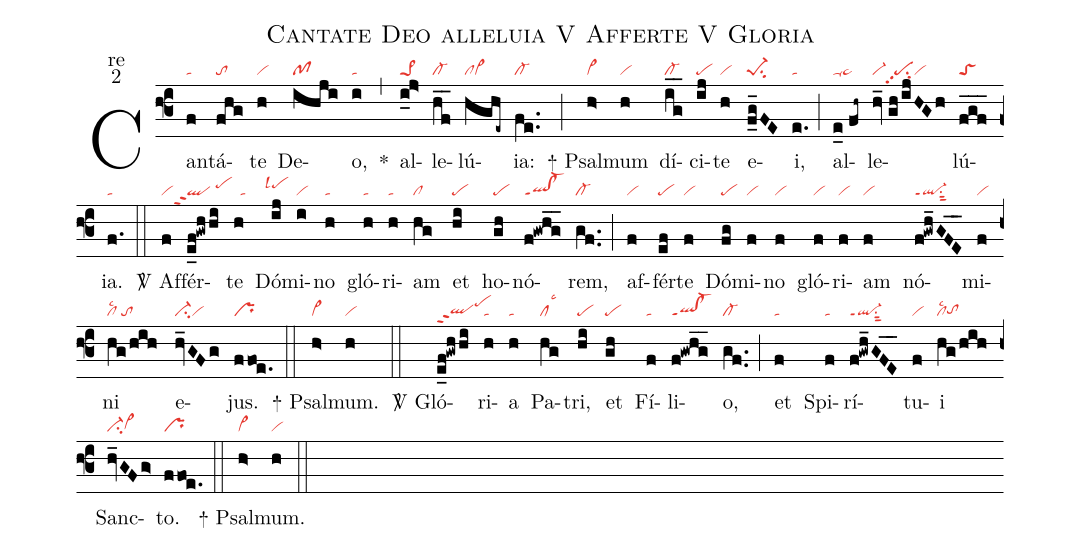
name:Cantate Deo alleluia V Afferte V Gloria;
office-part:re;
mode:2;
nabc-lines:1;
%%
(f3) Can(f|ta)tá(fhg|to)te(h|vi) De(ihji|pf)o,(i|ta) <sp>*</sp>(,)
al(i_j>|pe>1)le(hf__|cl-)lú(hghe~|clvi>)ia:(fe..|cl-) (;)
<sp>+</sp> Psal(h>|vi>)mum(h|vi) dí(ig__|cl-)ci(ij|pe)te(h|vi) e(f_g_FE|pe-1su2)i,(e.|ta) (;)
al(e_0//fh~|pe~ppu1)le(hv_//gh/ijHGh|vi-pepp2su2vi)lú(fgf___|toS)ia.(f.|ta) (::)

<sp>V/</sp> Af(f|vi)fér(e_f!gwh/hi|````qlppt2/pehi)te(h|//ta)
Dó(ij|``pehilsl4)mi(i|vi)no(h|ta) gló(h|ta)ri(h|ta)am(hg|cl)
et(hi|pe) ho(gh|pe)nó(f!gwhg__|ql!cl-ppt1)rem,(gf..|cl-) (;)
af(f|vi)fér(ef|pe)te(f|vi) Dó(fg|pe)mi(f|vi)no(f|vi) gló(f|vi)ri(f|vi)am(f|vi)
nó(f!gwh_GFE__|ql-ppt1su1sut2)mi(f|vi)ni(hg/hih|cllsc2/to) e(hv_GFg|ci-vi)jus.(ffoe.|pr) (::)

<sp>+</sp> Psal(h>|vi>)mum.(h|vi) (::)

<sp>V/</sp> Gló(e_f!gwh/hi|qlhgppt2pehj)ri(h|ta)a(h|ta)
Pa(hg|cllsc3)tri,(hi|pe) et(gh|pe)
Fí(f|ta)li(f!gwhg__|ql!cl-ppt1)o,(gf..|cl-) (;)
et(f|ta)
Spi(f|ta)rí(f!gwh_GFE__|ql-ppt1su1sut2)tu(f|vi)i(hg/hih|cllsc2tohg)
Sanc(hv_GFg>|ci-vi>hg)to.(ffoe.|pr) (::)

<sp>+</sp> Psal(h>|vi>)mum.(h|vi) (::)
